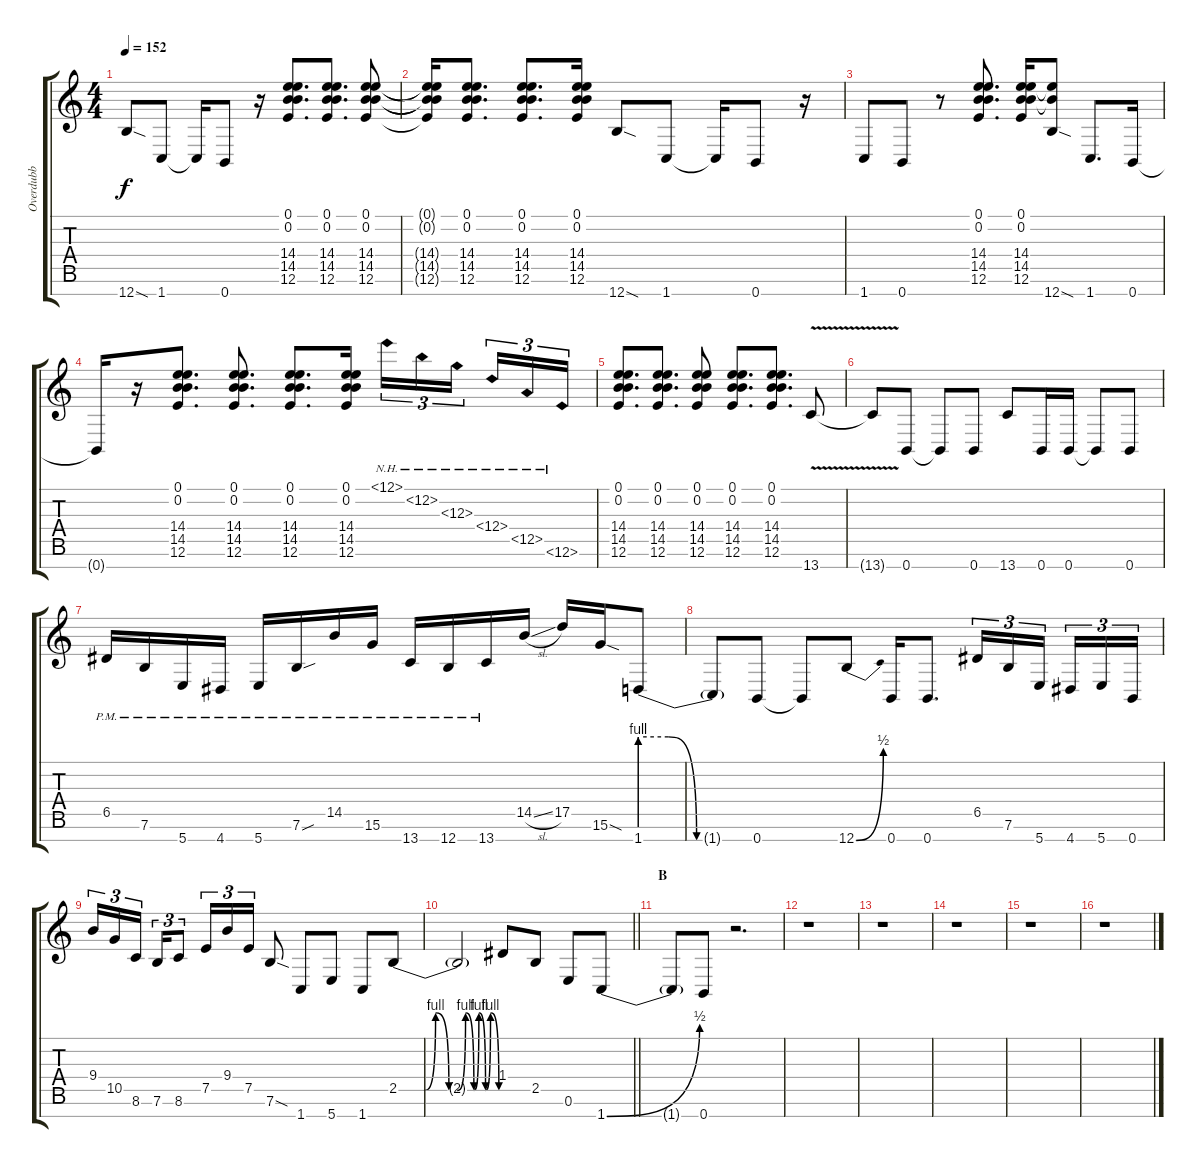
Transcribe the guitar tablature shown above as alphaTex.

\track ("Overdubb" "Overdubb") {instrument distortionguitar}
\staff {score tabs}
\tuning (E4 B3 G3 D3 A2 E2 B1) {hide}
\ts (4 4)
\tempo 152
\clef g2
\ks c
12.7{sod}.8{dy f} 1.7.8 1.7{t}.16 0.7.8 r.16 (0.1 0.2 14.4 14.5 12.6).8{d} (0.1 0.2 14.4 14.5 12.6).8{d} (0.1 0.2 14.4 14.5 12.6).8 |
(0.1{t} 0.2{t} 14.4{t} 14.5{t} 12.6{t}).16 (0.1 0.2 14.4 14.5 12.6).8{d} (0.1 0.2 14.4 14.5 12.6).8{d} (0.1 0.2 14.4 14.5 12.6).16 12.7{sod}.8 1.7.8 1.7{t}.16 0.7.8 r.16 |
1.7.8 0.7.8 r.8 (0.1 0.2 14.4 14.5 12.6).8{d} (0.1 0.2 14.4 14.5 12.6).16 (0.1{t} 0.2{t} 12.7{sod}).8 1.7.8{d} 0.7.16 |
0.7{t}.16 r.16 (0.1 0.2 14.4 14.5 12.6).8{d} (0.1 0.2 14.4 14.5 12.6).8{d} (0.1 0.2 14.4 14.5 12.6).8{d} (0.1 0.2 14.4 14.5 12.6).16 12.1{nh}.16{tu (3 2)} 12.2{nh}.16{tu (3 2)} 12.3{nh}.16{tu (3 2) beam splitsecondary} 12.4{nh}.16{tu (3 2)} 12.5{nh}.16{tu (3 2)} 12.6{nh}.16{tu (3 2)} |
(0.1 0.2 14.4 14.5 12.6).8{d} (0.1 0.2 14.4 14.5 12.6).8{d} (0.1 0.2 14.4 14.5 12.6).8 (0.1 0.2 14.4 14.5 12.6).8{d} (0.1 0.2 14.4 14.5 12.6).8{d} 13.7{v}.8 |
13.7{t}.8 0.7.8 0.7{t}.8 0.7.8 13.7.8 0.7.16 0.7.16 0.7{t}.8 0.7.8 |
6.5{pm}.16 7.6{pm}.16 5.7{pm}.16 4.7{pm}.16 5.7{pm}.16 7.6{sou pm}.16 14.5{pm}.16 15.6{pm}.16 13.7{pm}.16 12.7{pm}.16 13.7{pm}.16 14.5{sl}.16 17.5.16 15.6{sod}.16 1.7{be (custom 0 4 15 4 30 0 60 0)}.8 |
1.7{t}.8 0.7.8 0.7{t}.8 12.7{be (bend 0 0 60 2)}.8 0.7.16 0.7.8{d} 6.5.16{tu (3 2)} 7.6.16{tu (3 2)} 5.7.16{tu (3 2) beam splitsecondary} 4.7.16{tu (3 2)} 5.7.16{tu (3 2)} 0.7.16{tu (3 2)} |
9.4.16{tu (3 2)} 10.5.16{tu (3 2)} 8.6.16{tu (3 2) beam splitsecondary} 7.6.16{tu (3 2)} 8.6.8{tu (3 2)} 7.5.16{tu (3 2)} 9.4.16{tu (3 2)} 7.5.16{tu (3 2)} 7.6{sod}.8 1.7.8 5.7.8 1.7.8 2.5{be (custom 0 0 15 0 22 4 30 0 35 0 40 4 45 0 48 4 52 0 55 4 60 0)}.8 |
\barLineRight lightlight
2.5{t}.2 1.4.8 2.5.8 0.6.8 1.7{be (bend 0 0 60 2)}.8 |
\section ("" "B")
1.7{t}.8 0.7.8 r.2{d} |
r.1 |
r.1 |
r.1 |
r.1 |
r.1
